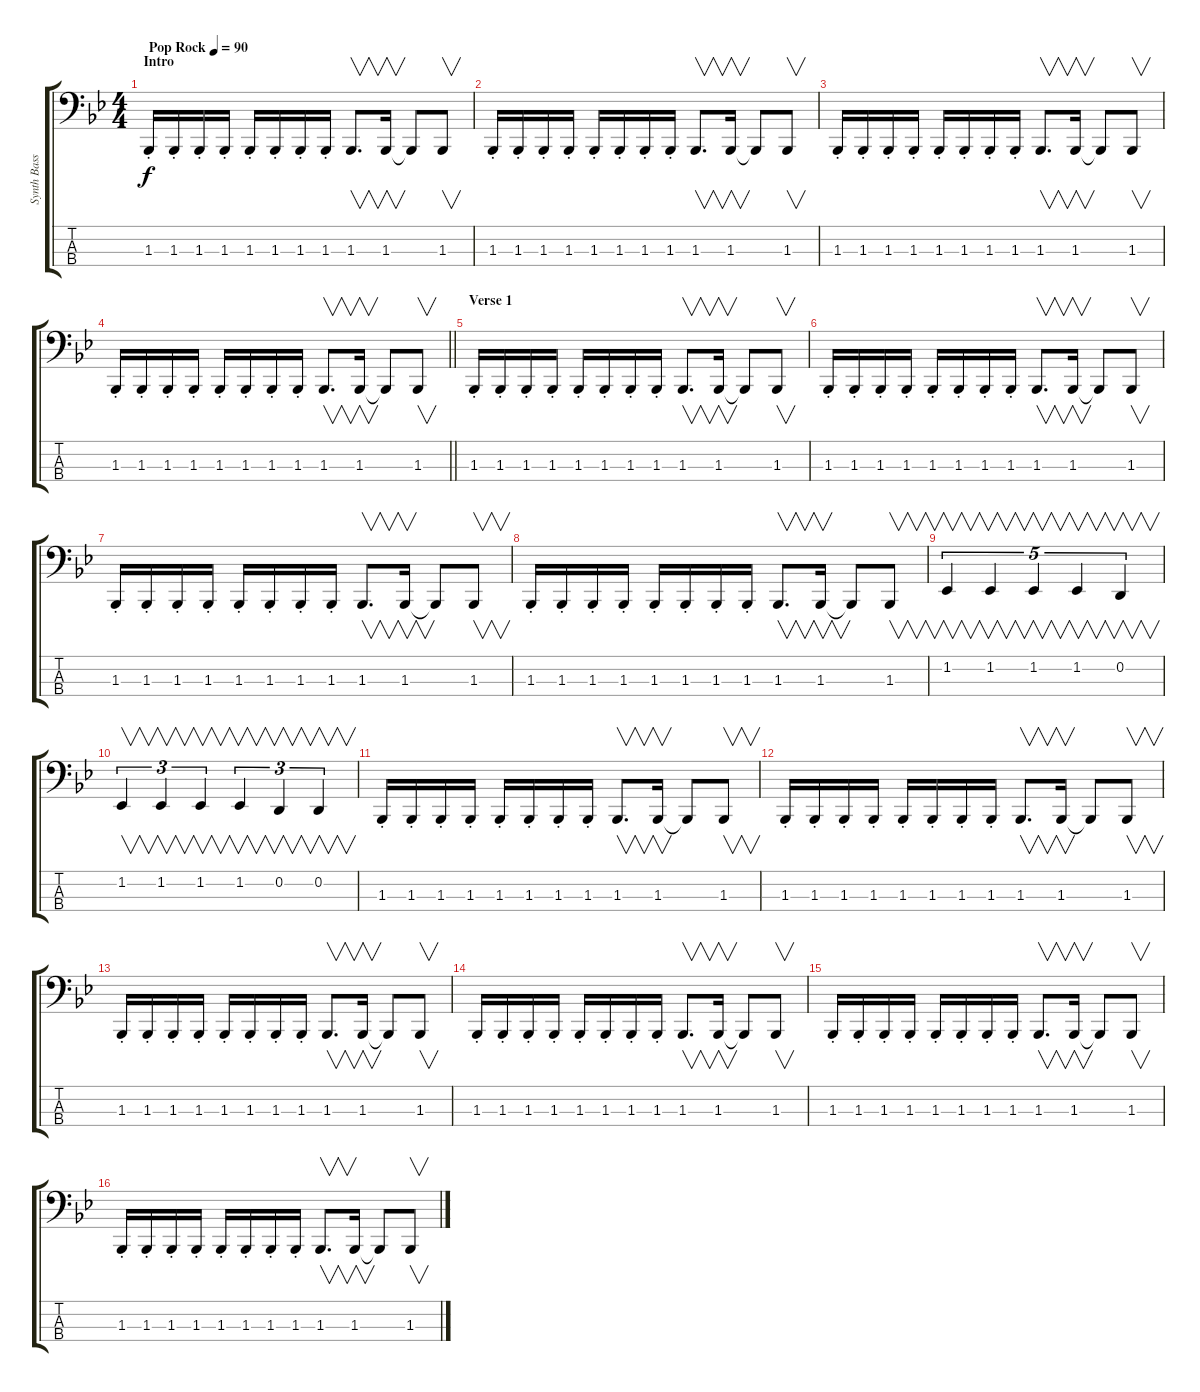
\track ("Synth Bass" "Synth Bass") {instrument lead2sawtooth}
\staff {score tabs}
\tuning (G2 D2 A1 E1) {hide}
\ts (4 4)
\section ("" "Intro")
\tempo (90 "Pop Rock")
\clef f4
\ks bb
1.3{st}.16{dy f instrument lead2sawtooth} 1.3{st}.16 1.3{st}.16 1.3{st}.16 1.3{st}.16 1.3{st}.16 1.3{st}.16 1.3{st}.16 1.3.8{v d} 1.3.16{v} 1.3{t}.8 1.3.8{v} |
1.3{st}.16 1.3{st}.16 1.3{st}.16 1.3{st}.16 1.3{st}.16 1.3{st}.16 1.3{st}.16 1.3{st}.16 1.3.8{v d} 1.3.16{v} 1.3{t}.8 1.3.8{v} |
1.3{st}.16 1.3{st}.16 1.3{st}.16 1.3{st}.16 1.3{st}.16 1.3{st}.16 1.3{st}.16 1.3{st}.16 1.3.8{v d} 1.3.16{v} 1.3{t}.8 1.3.8{v} |
\barLineRight lightlight
1.3{st}.16 1.3{st}.16 1.3{st}.16 1.3{st}.16 1.3{st}.16 1.3{st}.16 1.3{st}.16 1.3{st}.16 1.3.8{v d} 1.3.16{v} 1.3{t}.8 1.3.8{v} |
\section ("" "Verse 1")
1.3{st}.16 1.3{st}.16 1.3{st}.16 1.3{st}.16 1.3{st}.16 1.3{st}.16 1.3{st}.16 1.3{st}.16 1.3.8{v d} 1.3.16{v} 1.3{t}.8 1.3.8{v} |
1.3{st}.16 1.3{st}.16 1.3{st}.16 1.3{st}.16 1.3{st}.16 1.3{st}.16 1.3{st}.16 1.3{st}.16 1.3.8{v d} 1.3.16{v} 1.3{t}.8 1.3.8{v} |
1.3{st}.16 1.3{st}.16 1.3{st}.16 1.3{st}.16 1.3{st}.16 1.3{st}.16 1.3{st}.16 1.3{st}.16 1.3.8{v d} 1.3.16{v} 1.3{t}.8 1.3.8{v} |
1.3{st}.16 1.3{st}.16 1.3{st}.16 1.3{st}.16 1.3{st}.16 1.3{st}.16 1.3{st}.16 1.3{st}.16 1.3.8{v d} 1.3.16{v} 1.3{t}.8 1.3.8{v} |
1.2.4{v tu (5 4)} 1.2.4{v tu (5 4)} 1.2.4{v tu (5 4)} 1.2.4{v tu (5 4)} 0.2.4{v tu (5 4)} |
1.2.4{v tu (3 2)} 1.2.4{v tu (3 2)} 1.2.4{v tu (3 2)} 1.2.4{v tu (3 2)} 0.2.4{v tu (3 2)} 0.2.4{v tu (3 2)} |
1.3{st}.16 1.3{st}.16 1.3{st}.16 1.3{st}.16 1.3{st}.16 1.3{st}.16 1.3{st}.16 1.3{st}.16 1.3.8{v d} 1.3.16{v} 1.3{t}.8 1.3.8{v} |
1.3{st}.16 1.3{st}.16 1.3{st}.16 1.3{st}.16 1.3{st}.16 1.3{st}.16 1.3{st}.16 1.3{st}.16 1.3.8{v d} 1.3.16{v} 1.3{t}.8 1.3.8{v} |
1.3{st}.16 1.3{st}.16 1.3{st}.16 1.3{st}.16 1.3{st}.16 1.3{st}.16 1.3{st}.16 1.3{st}.16 1.3.8{v d} 1.3.16{v} 1.3{t}.8 1.3.8{v} |
1.3{st}.16 1.3{st}.16 1.3{st}.16 1.3{st}.16 1.3{st}.16 1.3{st}.16 1.3{st}.16 1.3{st}.16 1.3.8{v d} 1.3.16{v} 1.3{t}.8 1.3.8{v} |
1.3{st}.16 1.3{st}.16 1.3{st}.16 1.3{st}.16 1.3{st}.16 1.3{st}.16 1.3{st}.16 1.3{st}.16 1.3.8{v d} 1.3.16{v} 1.3{t}.8 1.3.8{v} |
1.3{st}.16 1.3{st}.16 1.3{st}.16 1.3{st}.16 1.3{st}.16 1.3{st}.16 1.3{st}.16 1.3{st}.16 1.3.8{v d} 1.3.16{v} 1.3{t}.8 1.3.8{v}
